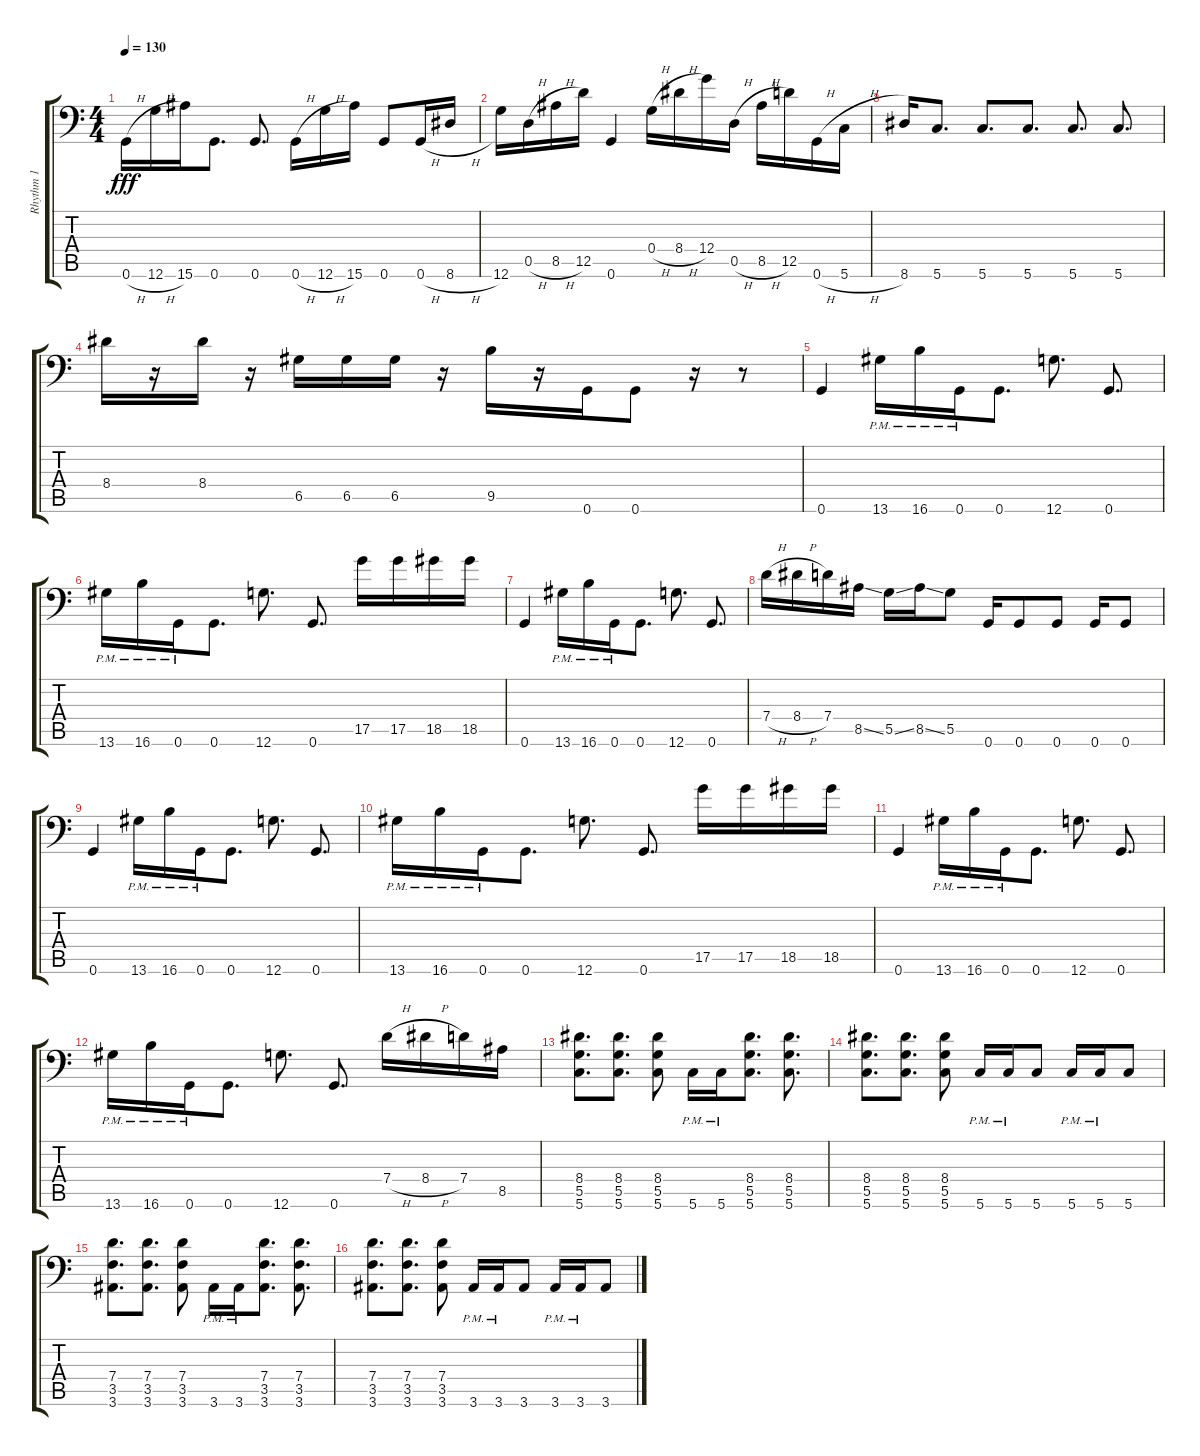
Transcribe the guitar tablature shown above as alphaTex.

\track ("Rhythm 1" "Rhythm 1") {instrument distortionguitar}
\staff {score tabs}
\tuning (A3 E3 C3 G2 D2 G1) {hide}
\ts (4 4)
\tempo 130
\clef f4
\ks c
0.6{h}.16{dy fff} 12.6{h}.16 15.6.16 0.6.8{d} 0.6.8{d} 0.6{h}.16 12.6{h}.16 15.6.16 0.6.8 0.6{h}.16 8.6{h}.16 |
12.6.16 0.5{h}.16 8.5{h}.16 12.5.16 0.6.4 0.4{h}.16 8.4{h}.16 12.4.16 0.5{h}.16 8.5{h}.16 12.5.16 0.6{h}.16 5.6{h}.16 |
8.6.16 5.6.8{d} 5.6.8{d} 5.6.8{d} 5.6.8{d} 5.6.8{d} |
8.4.16 r.16 8.4.16 r.16 6.5.16 6.5.16 6.5.16 r.16 9.5.16 r.16 0.6.16 0.6.8 r.16 r.8 |
0.6.4 13.6{pm}.16 16.6{pm}.16 0.6{pm}.16 0.6.8{d} 12.6.8{d} 0.6.8{d} |
13.6{pm}.16 16.6{pm}.16 0.6{pm}.16 0.6.8{d} 12.6.8{d} 0.6.8{d} 17.5.16 17.5.16 18.5.16 18.5.16 |
0.6.4 13.6{pm}.16 16.6{pm}.16 0.6{pm}.16 0.6.8{d} 12.6.8{d} 0.6.8{d} |
7.4{h}.16 8.4{h}.16 7.4.16 8.5{ss}.16 5.5{ss}.16 8.5{ss}.16 5.5.8 0.6.16 0.6.8 0.6.8 0.6.16 0.6.8 |
0.6.4 13.6{pm}.16 16.6{pm}.16 0.6{pm}.16 0.6.8{d} 12.6.8{d} 0.6.8{d} |
13.6{pm}.16 16.6{pm}.16 0.6{pm}.16 0.6.8{d} 12.6.8{d} 0.6.8{d} 17.5.16 17.5.16 18.5.16 18.5.16 |
0.6.4 13.6{pm}.16 16.6{pm}.16 0.6{pm}.16 0.6.8{d} 12.6.8{d} 0.6.8{d} |
13.6{pm}.16 16.6{pm}.16 0.6{pm}.16 0.6.8{d} 12.6.8{d} 0.6.8{d} 7.4{h}.16 8.4{h}.16 7.4.16 8.5.16 |
(8.4 5.5 5.6).8{d} (8.4 5.5 5.6).8{d} (8.4 5.5 5.6).8 5.6{pm}.16 5.6{pm}.16 (8.4 5.5 5.6).8{d} (8.4 5.5 5.6).8{d} |
(8.4 5.5 5.6).8{d} (8.4 5.5 5.6).8{d} (8.4 5.5 5.6).8 5.6{pm}.16 5.6{pm}.16 5.6.8 5.6{pm}.16 5.6{pm}.16 5.6.8 |
(7.4 3.5 3.6).8{d} (7.4 3.5 3.6).8{d} (7.4 3.5 3.6).8 3.6{pm}.16 3.6{pm}.16 (7.4 3.5 3.6).8{d} (7.4 3.5 3.6).8{d} |
(7.4 3.5 3.6).8{d} (7.4 3.5 3.6).8{d} (7.4 3.5 3.6).8 3.6{pm}.16 3.6{pm}.16 3.6.8 3.6{pm}.16 3.6{pm}.16 3.6.8
